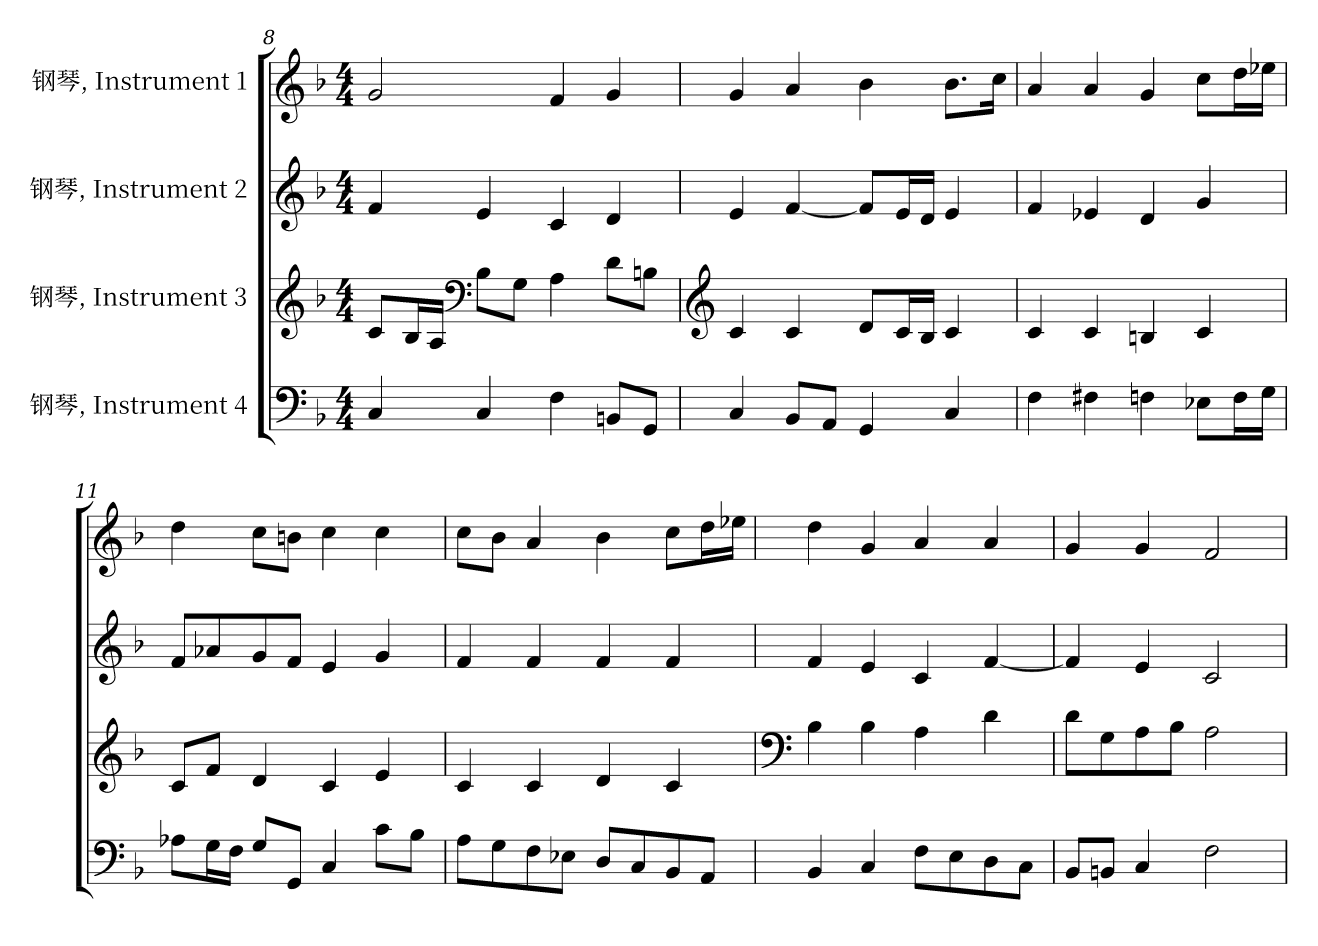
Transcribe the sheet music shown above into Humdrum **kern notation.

**kern	**kern	**kern	**kern
*part4	*part3	*part2	*part1
*staff4	*staff3	*staff2	*staff1
*I"钢琴, Instrument 4	*I"钢琴, Instrument 3	*I"钢琴, Instrument 2	*I"钢琴, Instrument 1
*clefF4	*clefG2	*clefG2	*clefG2
*k[b-]	*k[b-]	*k[b-]	*k[b-]
*M4/4	*M4/4	*M4/4	*M4/4
=8	=8	=8	=8
4C/	8c/L	4f/	2g/
.	16B-/L	.	.
.	16A/JJ	.	.
*	*clefF4	*	*
4C/	8B-\L	4e/	.
.	8G\J	.	.
4F\	4A\	4c/	4f/
8BBn/L	8d\L	4d/	4g/
8GG/J	8Bn\J	.	.
!!LO:LB:g=z
=9	=9	=9	=9
*	*clefG2	*	*
4C/	4c/	4e/	4g/
8BB-/L	4c/	[4f/	4a/
8AA/J	.	.	.
4GG/	8d/L	8f/L]	4b-\
.	16c/L	16e/L	.
.	16B-/JJ	16d/JJ	.
4C/	4c/	4e/	8.b-\L
.	.	.	16cc\Jk
=10	=10	=10	=10
4F\	4c/	4f/	4a/
4F#X\	4c/	4e-X/	4a/
4Fn\	4Bn/	4d/	4g/
8E-X\L	4c/	4g/	8cc\L
16F\L	.	.	16dd\L
16G\JJ	.	.	16ee-X\JJ
=11	=11	=11	=11
8A-X\L	8c/L	8f/L	4dd\
16G\L	8f/J	8a-X/	.
16F\JJ	.	.	.
8G/L	4d/	8g/	8cc\L
8GG/J	.	8f/J	8bn\J
4C/	4c/	4e/	4cc\
8c\L	4e/	4g/	4cc\
8B-\J	.	.	.
=12	=12	=12	=12
8A\L	4c/	4f/	8cc\L
8G\	.	.	8b-\J
8F\	4c/	4f/	4a/
8E-X\J	.	.	.
8D/L	4d/	4f/	4b-\
8C/	.	.	.
8BB-/	4c/	4f/	8cc\L
8AA/J	.	.	16dd\L
.	.	.	16ee-X\JJ
!!LO:PB:g=z
=13	=13	=13	=13
*	*clefF4	*	*
4BB-/	4B-\	4f/	4dd\
4C/	4B-\	4e/	4g/
8F\L	4A\	4c/	4a/
8E\	.	.	.
8D\	4d\	[4f/	4a/
8C\J	.	.	.
=14	=14	=14	=14
8BB-/L	8d\L	4f/]	4g/
8BBn/J	8G\	.	.
4C/	8A\	4e/	4g/
.	8B-\J	.	.
2F\	2A\	2c/	2f/
=	=	=	=
*-	*-	*-	*-
